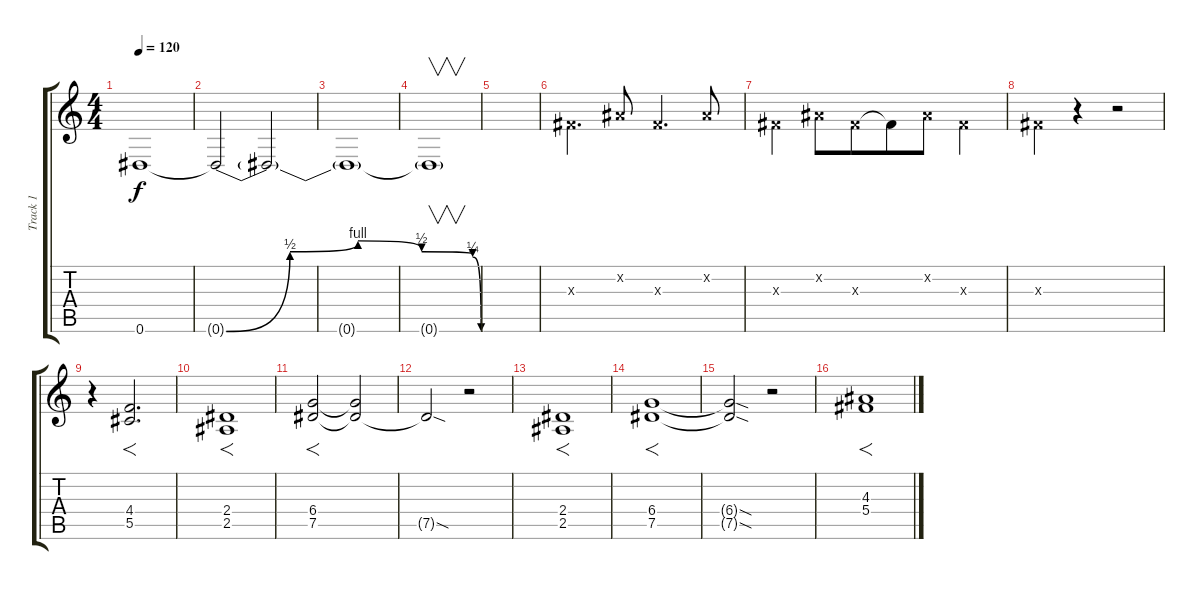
\track ("Track 1" "Track 1") {instrument overdrivenguitar}
\staff {score tabs}
\tuning (Eb4 Bb3 Gb3 Db3 Ab2 Eb2) {hide}
\ts (4 4)
\tempo 120
\clef g2
\ks c
0.6.1{dy f} |
0.6{be (custom 0 0 15 2 31 4 46 2 58 1 60 0) t}.2 0.6{t}.2 |
0.6{t}.1 |
0.6{t}.1{v} |
|
0.3{x}.4{d beam Down} 0.2{x}.8 0.3{x}.4{d} 0.2{x}.8 |
0.3{x}.4{beam Down} 0.2{x}.8{beam Down} 0.3{x}.8{beam Down beam merge} 0.3{t}.8{beam Down} 0.2{x}.8{beam Down} 0.3{x}.4{beam Down} |
0.3{x}.4{beam Down} r.4 r.2 |
r.4 (4.4 5.5).2{f d} |
(2.4 2.5).1{f} |
(6.4 7.5).2{f} (6.4{t} 7.5{t}).2 |
7.5{sod t}.2 r.2 |
(2.4 2.5).1{f} |
(6.4 7.5).1{f} |
(6.4{sod t} 7.5{sod t}).2 r.2 |
(4.3 5.4).1{f}
